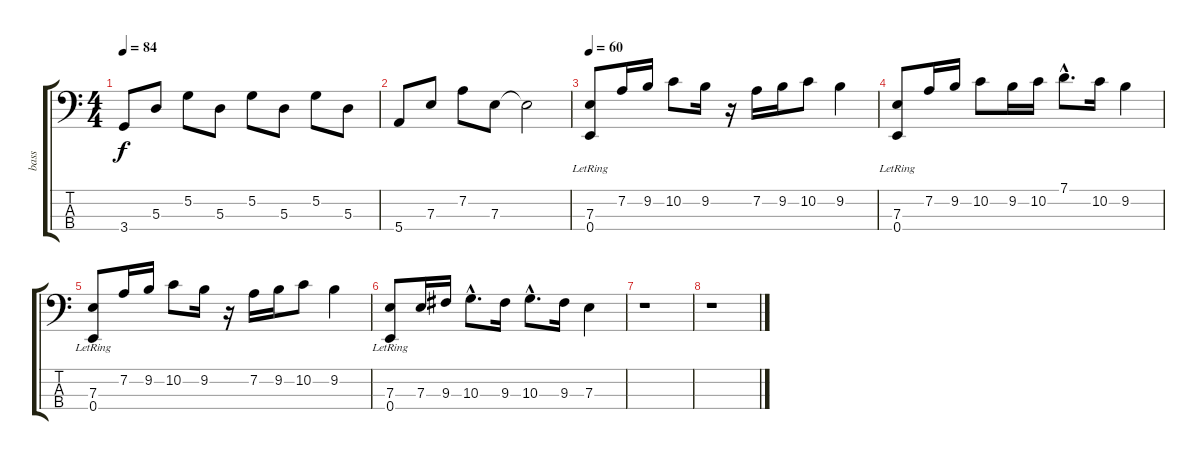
\track ("bass" "bass") {instrument electricbasspick}
\staff {score tabs}
\tuning (G2 D2 A1 E1) {hide}
\ts (4 4)
\tempo 84
\clef f4
\ks c
3.4.8{dy f} 5.3.8 5.2.8 5.3.8 5.2.8 5.3.8 5.2.8 5.3.8 |
5.4.8 7.3.8 7.2.8 7.3.8 7.3{t}.2 |
\tempo 60
(7.3{lr} 0.4{lr}).8 7.2.16 9.2.16 10.2.8 9.2.16 r.16 7.2.16 9.2.16 10.2.8 9.2.4 |
(7.3{lr} 0.4{lr}).8 7.2.16 9.2.16 10.2.8 9.2.16 10.2.16 7.1{hac}.8{d} 10.2.16 9.2.4 |
(7.3{lr} 0.4{lr}).8 7.2.16 9.2.16 10.2.8 9.2.16 r.16 7.2.16 9.2.16 10.2.8 9.2.4 |
(7.3{lr} 0.4{lr}).8 7.3.16 9.3.16 10.3{hac}.8{d} 9.3.16 10.3{hac}.8{d} 9.3.16 7.3.4 |
r.1 |
r.1
